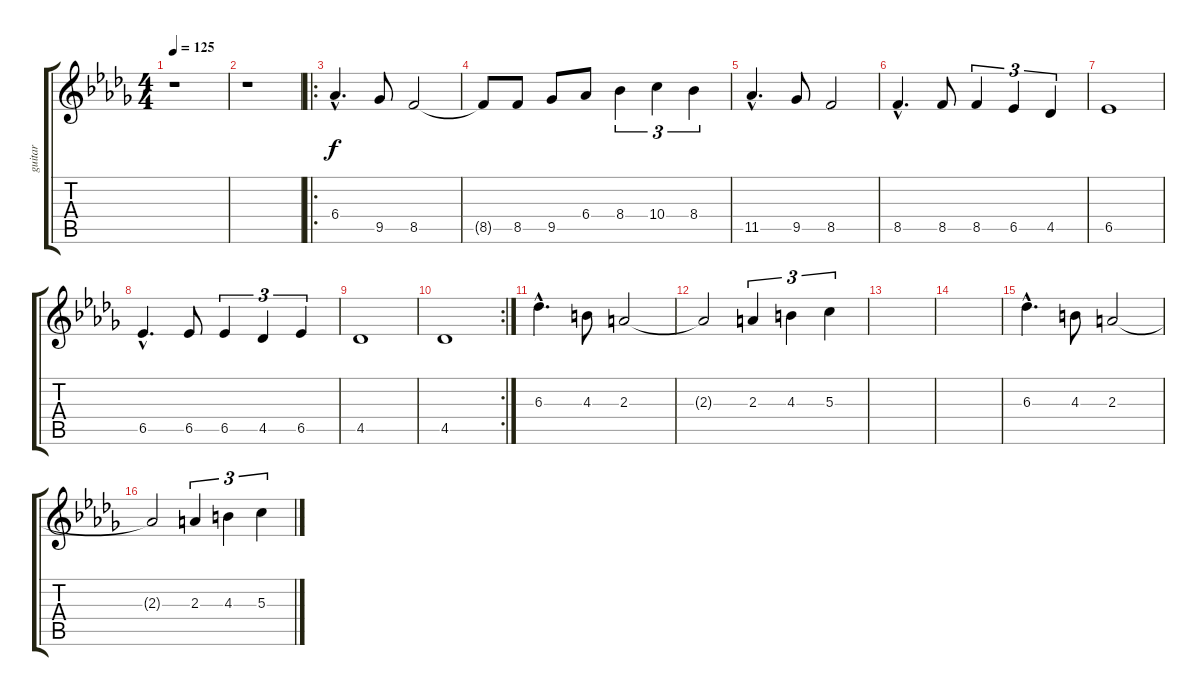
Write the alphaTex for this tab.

\track ("guitar" "guitar") {instrument acousticguitarnylon}
\staff {score tabs}
\tuning (E4 B3 G3 D3 A2 E2) {hide}
\ts (4 4)
\tempo 125
\clef g2
\ks db
r.1{dy f instrument acousticguitarnylon} |
r.1 |
\ro
6.4{hac}.4{d} 9.5.8 8.5.2 |
8.5{t}.8 8.5.8 9.5.8 6.4.8 8.4.4{tu (3 2)} 10.4.4{tu (3 2)} 8.4.4{tu (3 2)} |
11.5{hac}.4{d} 9.5.8 8.5.2 |
8.5{hac}.4{d} 8.5.8 8.5.4{tu (3 2)} 6.5.4{tu (3 2)} 4.5.4{tu (3 2)} |
6.5.1 |
6.5{hac}.4{d} 6.5.8 6.5.4{tu (3 2)} 4.5.4{tu (3 2)} 6.5.4{tu (3 2)} |
4.5.1 |
\rc 2
4.5.1 |
6.3{hac}.4{d} 4.3.8 2.3.2 |
2.3{t}.2 2.3.4{tu (3 2)} 4.3.4{tu (3 2)} 5.3.4{tu (3 2)} |
|
|
6.3{hac}.4{d} 4.3.8 2.3.2 |
2.3{t}.2 2.3.4{tu (3 2)} 4.3.4{tu (3 2)} 5.3.4{tu (3 2)}
